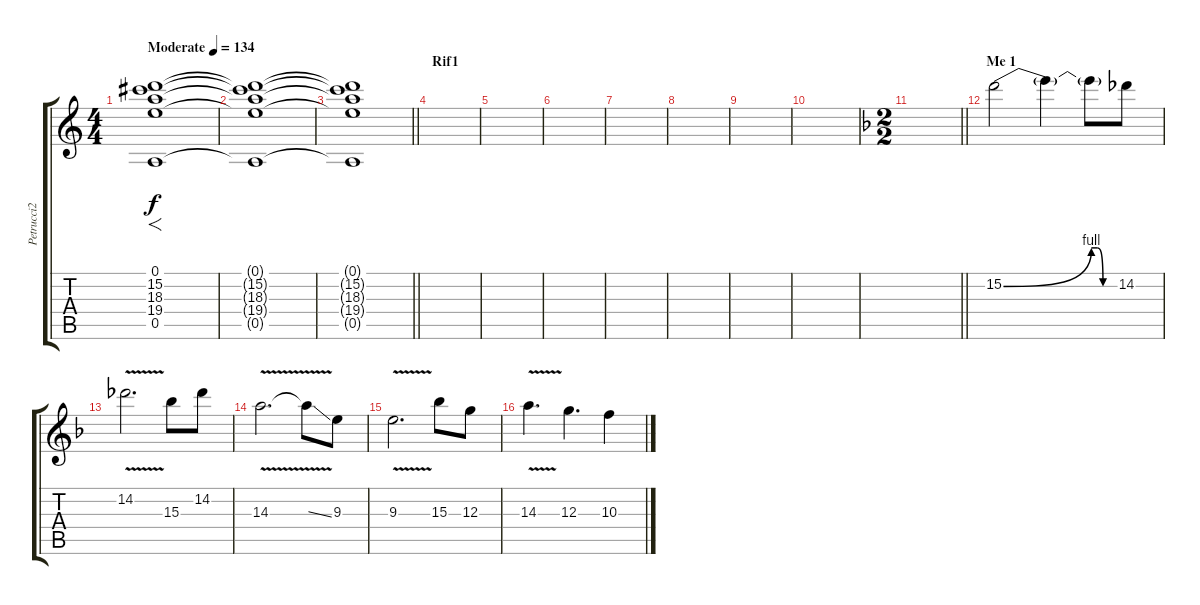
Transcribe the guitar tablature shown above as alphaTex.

\track ("Petrucci2" "Petrucci2") {instrument distortionguitar}
\staff {score tabs}
\tuning (E4 B3 G3 D3 A2 E2) {hide}
\ts (4 4)
\tempo (134 "Moderate")
\clef g2
\ks c
(0.1 15.2 18.3 19.4 0.5).1{f dy f instrument distortionguitar} |
(0.1{t} 15.2{t} 18.3{t} 19.4{t} 0.5{t}).1 |
\barLineRight lightlight
(0.1{t} 15.2{t} 18.3{t} 19.4{t} 0.5{t}).1{volume 0} |
\section ("" "Rif1")
|
|
|
|
|
|
|
\ts (2 2)
\barLineRight lightlight
\ks f
|
\section ("" "Me 1")
15.2{be (bend 0 0 60 4)}.2{volume 13} 15.2{t}.4 15.2{be (custom 0 4 15 4 30 0 60 0) t}.8 14.2.8 |
14.2{v}.2{d} 15.3.8 14.2.8 |
14.3{v}.2{d} 14.3{ss t}.8 9.3.8 |
9.3{v}.2{d} 15.3.8 12.3.8 |
14.3{v}.4{d} 12.3.4{d} 10.3.4
